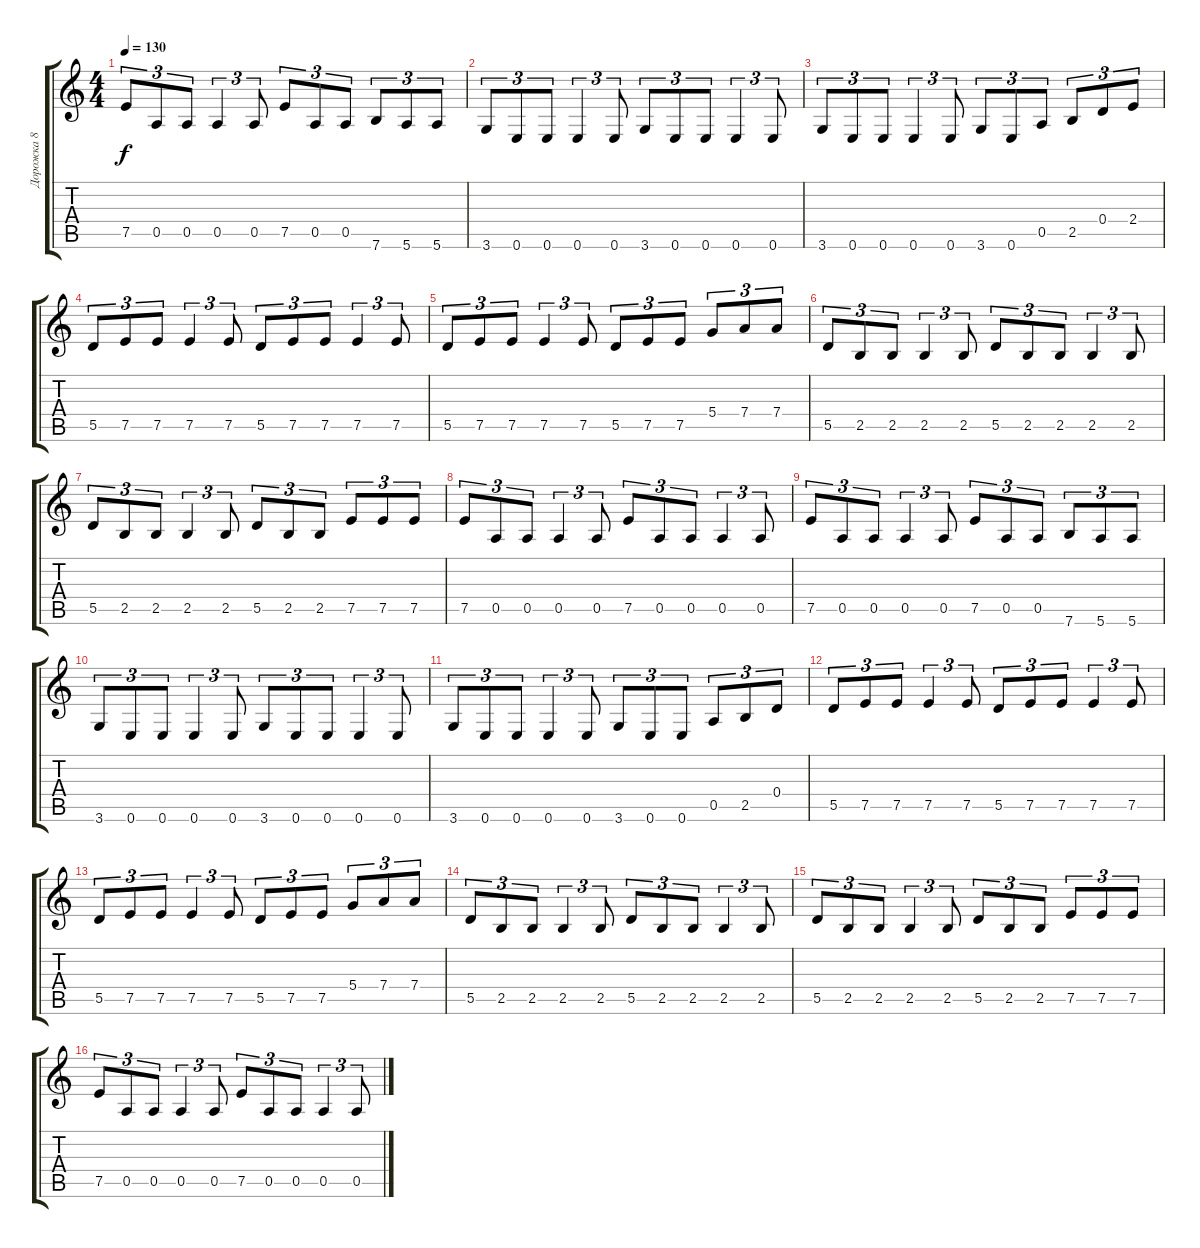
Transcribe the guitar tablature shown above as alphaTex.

\track ("Дорожка 8" "Дорожка 8") {instrument overdrivenguitar}
\staff {score tabs}
\tuning (E4 B3 G3 D3 A2 E2) {hide}
\ts (4 4)
\tempo 130
\clef g2
\ks c
7.5.8{tu (3 2) dy f} 0.5.8{tu (3 2)} 0.5.8{tu (3 2)} 0.5.4{tu (3 2)} 0.5.8{tu (3 2)} 7.5.8{tu (3 2)} 0.5.8{tu (3 2)} 0.5.8{tu (3 2)} 7.6.8{tu (3 2)} 5.6.8{tu (3 2)} 5.6.8{tu (3 2)} |
3.6.8{tu (3 2)} 0.6.8{tu (3 2)} 0.6.8{tu (3 2)} 0.6.4{tu (3 2)} 0.6.8{tu (3 2)} 3.6.8{tu (3 2)} 0.6.8{tu (3 2)} 0.6.8{tu (3 2)} 0.6.4{tu (3 2)} 0.6.8{tu (3 2)} |
3.6.8{tu (3 2)} 0.6.8{tu (3 2)} 0.6.8{tu (3 2)} 0.6.4{tu (3 2)} 0.6.8{tu (3 2)} 3.6.8{tu (3 2)} 0.6.8{tu (3 2)} 0.5.8{tu (3 2)} 2.5.8{tu (3 2)} 0.4.8{tu (3 2)} 2.4.8{tu (3 2)} |
5.5.8{tu (3 2) volume 16 instrument overdrivenguitar} 7.5.8{tu (3 2)} 7.5.8{tu (3 2)} 7.5.4{tu (3 2)} 7.5.8{tu (3 2)} 5.5.8{tu (3 2)} 7.5.8{tu (3 2)} 7.5.8{tu (3 2)} 7.5.4{tu (3 2)} 7.5.8{tu (3 2)} |
5.5.8{tu (3 2)} 7.5.8{tu (3 2)} 7.5.8{tu (3 2)} 7.5.4{tu (3 2)} 7.5.8{tu (3 2)} 5.5.8{tu (3 2)} 7.5.8{tu (3 2)} 7.5.8{tu (3 2)} 5.4.8{tu (3 2)} 7.4.8{tu (3 2)} 7.4.8{tu (3 2)} |
5.5.8{tu (3 2)} 2.5.8{tu (3 2)} 2.5.8{tu (3 2)} 2.5.4{tu (3 2)} 2.5.8{tu (3 2)} 5.5.8{tu (3 2)} 2.5.8{tu (3 2)} 2.5.8{tu (3 2)} 2.5.4{tu (3 2)} 2.5.8{tu (3 2)} |
5.5.8{tu (3 2)} 2.5.8{tu (3 2)} 2.5.8{tu (3 2)} 2.5.4{tu (3 2)} 2.5.8{tu (3 2)} 5.5.8{tu (3 2)} 2.5.8{tu (3 2)} 2.5.8{tu (3 2)} 7.5.8{tu (3 2)} 7.5.8{tu (3 2)} 7.5.8{tu (3 2)} |
7.5.8{tu (3 2)} 0.5.8{tu (3 2)} 0.5.8{tu (3 2)} 0.5.4{tu (3 2)} 0.5.8{tu (3 2)} 7.5.8{tu (3 2)} 0.5.8{tu (3 2)} 0.5.8{tu (3 2)} 0.5.4{tu (3 2)} 0.5.8{tu (3 2)} |
7.5.8{tu (3 2)} 0.5.8{tu (3 2)} 0.5.8{tu (3 2)} 0.5.4{tu (3 2)} 0.5.8{tu (3 2)} 7.5.8{tu (3 2)} 0.5.8{tu (3 2)} 0.5.8{tu (3 2)} 7.6.8{tu (3 2)} 5.6.8{tu (3 2)} 5.6.8{tu (3 2)} |
3.6.8{tu (3 2)} 0.6.8{tu (3 2)} 0.6.8{tu (3 2)} 0.6.4{tu (3 2)} 0.6.8{tu (3 2)} 3.6.8{tu (3 2)} 0.6.8{tu (3 2)} 0.6.8{tu (3 2)} 0.6.4{tu (3 2)} 0.6.8{tu (3 2)} |
3.6.8{tu (3 2)} 0.6.8{tu (3 2)} 0.6.8{tu (3 2)} 0.6.4{tu (3 2)} 0.6.8{tu (3 2)} 3.6.8{tu (3 2)} 0.6.8{tu (3 2)} 0.6.8{tu (3 2)} 0.5.8{tu (3 2)} 2.5.8{tu (3 2)} 0.4.8{tu (3 2)} |
5.5.8{tu (3 2) volume 16 instrument overdrivenguitar} 7.5.8{tu (3 2)} 7.5.8{tu (3 2)} 7.5.4{tu (3 2)} 7.5.8{tu (3 2)} 5.5.8{tu (3 2)} 7.5.8{tu (3 2)} 7.5.8{tu (3 2)} 7.5.4{tu (3 2)} 7.5.8{tu (3 2)} |
5.5.8{tu (3 2)} 7.5.8{tu (3 2)} 7.5.8{tu (3 2)} 7.5.4{tu (3 2)} 7.5.8{tu (3 2)} 5.5.8{tu (3 2)} 7.5.8{tu (3 2)} 7.5.8{tu (3 2)} 5.4.8{tu (3 2)} 7.4.8{tu (3 2)} 7.4.8{tu (3 2)} |
5.5.8{tu (3 2)} 2.5.8{tu (3 2)} 2.5.8{tu (3 2)} 2.5.4{tu (3 2)} 2.5.8{tu (3 2)} 5.5.8{tu (3 2)} 2.5.8{tu (3 2)} 2.5.8{tu (3 2)} 2.5.4{tu (3 2)} 2.5.8{tu (3 2)} |
5.5.8{tu (3 2)} 2.5.8{tu (3 2)} 2.5.8{tu (3 2)} 2.5.4{tu (3 2)} 2.5.8{tu (3 2)} 5.5.8{tu (3 2)} 2.5.8{tu (3 2)} 2.5.8{tu (3 2)} 7.5.8{tu (3 2)} 7.5.8{tu (3 2)} 7.5.8{tu (3 2)} |
7.5.8{tu (3 2)} 0.5.8{tu (3 2)} 0.5.8{tu (3 2)} 0.5.4{tu (3 2)} 0.5.8{tu (3 2)} 7.5.8{tu (3 2)} 0.5.8{tu (3 2)} 0.5.8{tu (3 2)} 0.5.4{tu (3 2)} 0.5.8{tu (3 2)}
